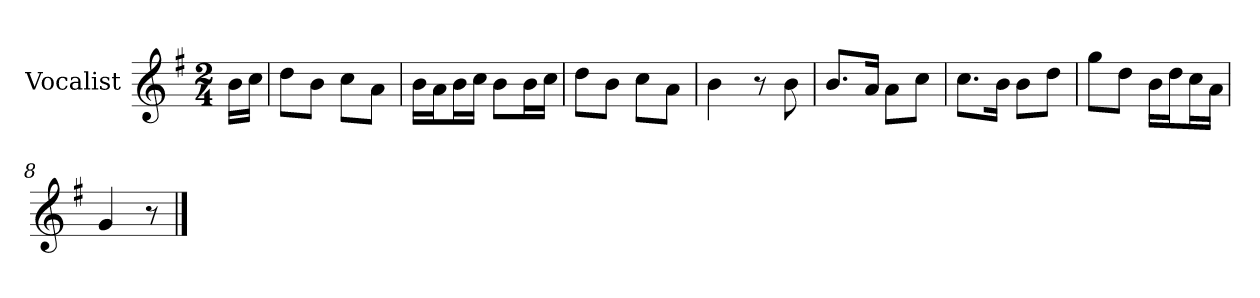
**kern
*part1
*staff1
*I"Vocalist
*k[f#]
*G:
*M2/4
=
16bLL
16ccJJ
=1
8ddL
8bJ
8ccL
8aJ
=2
16bLL
16aJ
16bL
16ccJJ
8bL
16bL
16ccJJ
=3
8ddL
8bJ
8ccL
8aJ
=4
4b
8r
8b
=5
8.bL
16aJk
8aL
8ccJ
=6
8.ccL
16bJk
8bL
8ddJ
=7
8ggL
8ddJ
16bLL
16ddJ
16ccL
16aJJ
=8
4g
8r
==
*-
